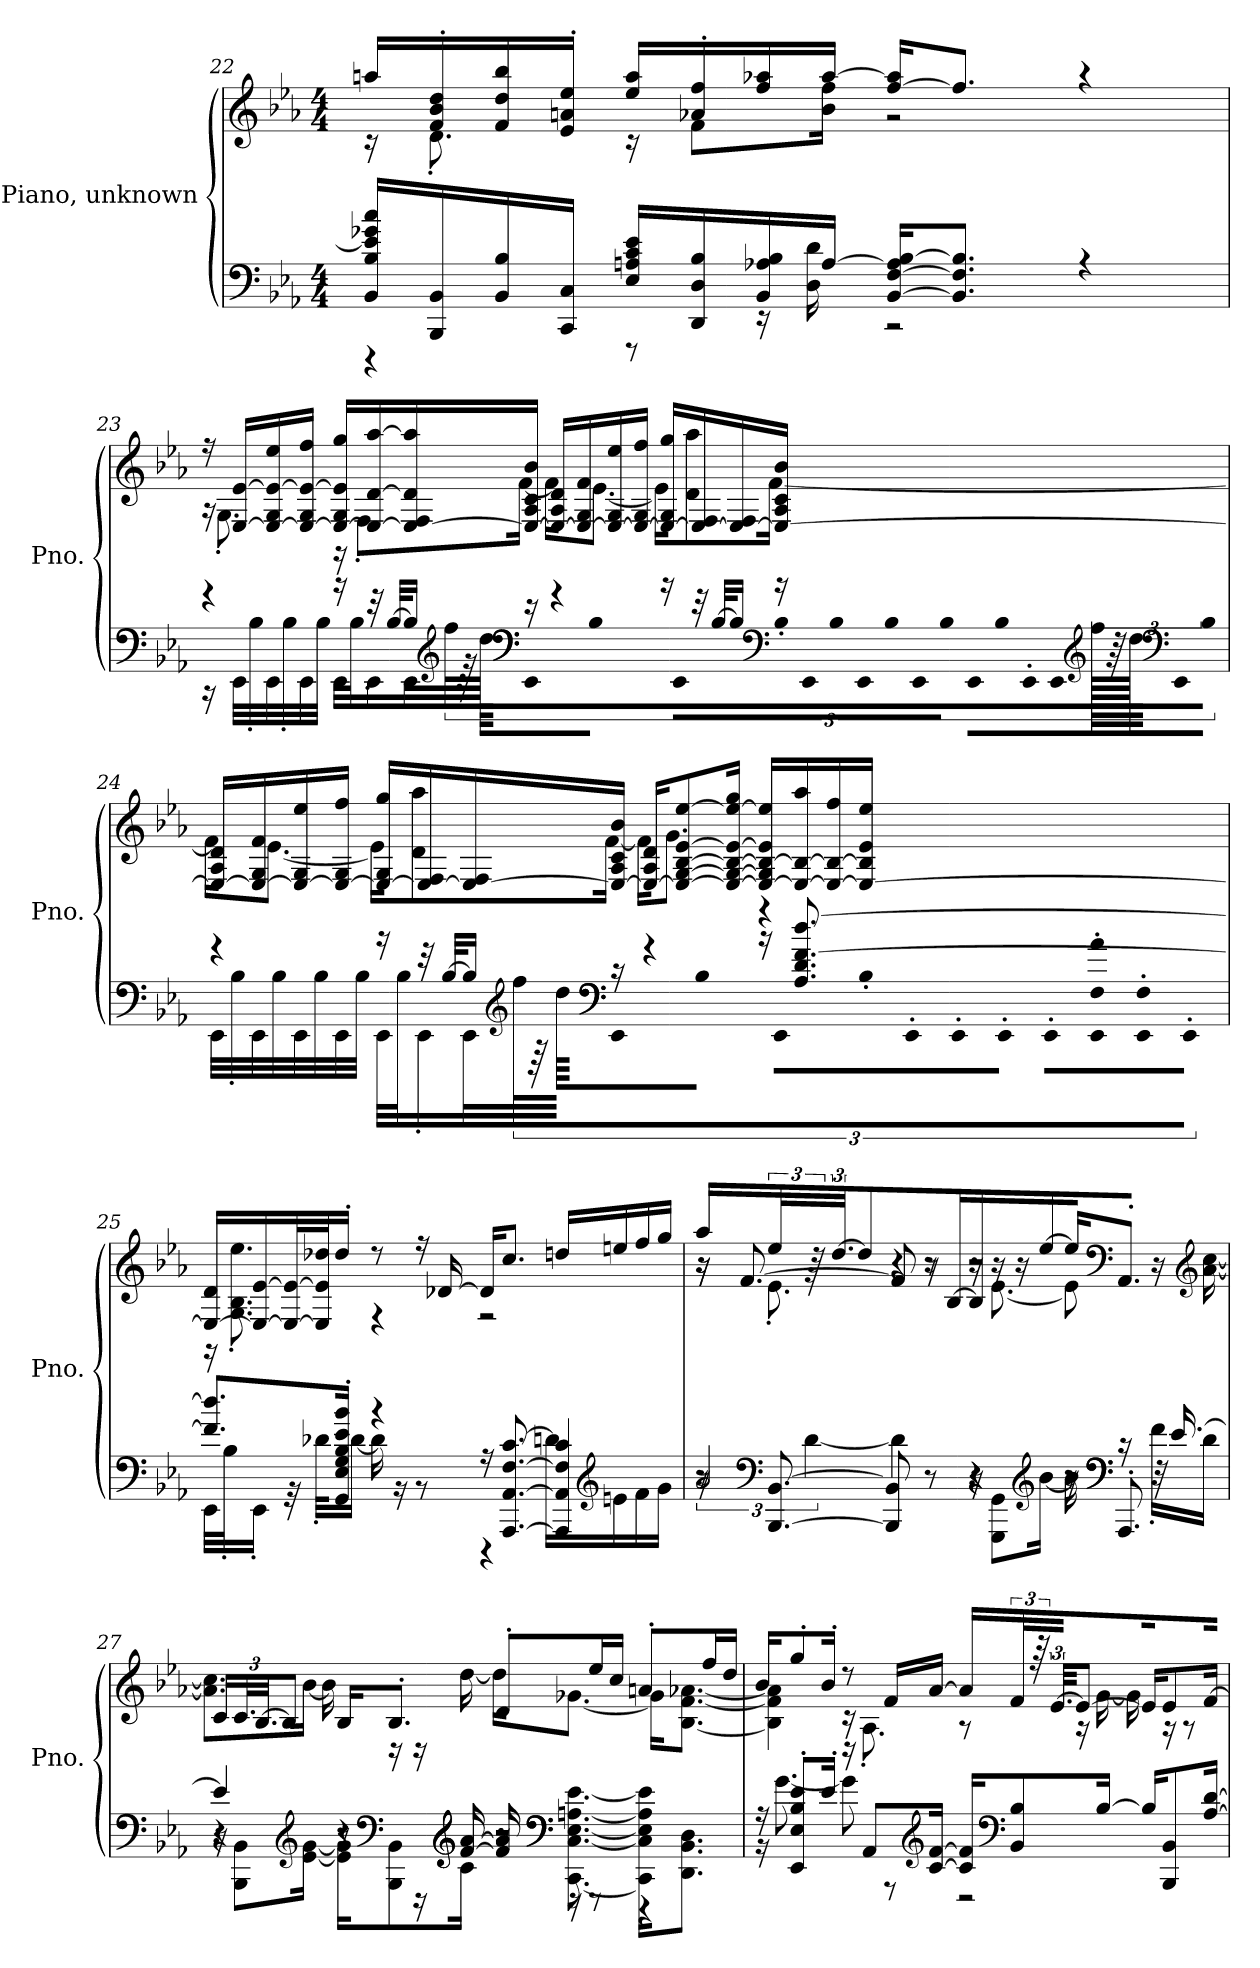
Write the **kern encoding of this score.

**kern	**kern
*part1	*part1
*staff2	*staff1
*I"Piano, unknown	*
*I'Pno.	*
!!LO:PB:g=z
*clefF4	*clefG2
*k[b-e-a-]	*k[b-e-a-]
*M4/4	*M4/4
=22	=22
*^	*^
16BB-/ 16B-/ 16e-/] 16g-X/ 16cc/LL	4r	16aan/LL	16r
16BBB-/ 16BB-/	.	16f/' 16b-/' 16dd/'	8.d'\
16BB-/ 16B-/	.	16f/ 16dd/ 16bb-/	.
16CC/ 16C/JJ	.	16e-/' 16an/' 16ee-/'JJ	.
16E-/ 16An/ 16c/ 16e-/LL	8r	16ee-/ 16aa/LL	16r
16DD/ 16D/ 16B-/	.	16a-X/' 16ff/'	8f\L
16BB-/ 16A-X/ 16B-/	16r	16ff/ 16aa-X/	.
[16A-/JJ	16D\ 16d\	[16aa-/JJ	16b-\ 16ff\Jk
[16BB-/ [16F/ 16A-/] [16B-/KL	2r	[16ff/ 16aa-/]KL	2r
8.BB-/] 8.F/] 8.B-/]J	.	8.ff/J]	.
4r	.	4r	.
!!LO:LB:g=z	!!
=23	=23	=23	=23
4r	16r	16r	16r
.	32EE-\LLL	[16E-/ [16e-/LL	8.G'\
.	32B-'\	.	.
.	32EE-\	16E-/_ 16G/ 16e-/_ 16ee-/	.
.	32B-'\	.	.
.	32EE-\	16E-/_ 16G/ 16e-/_ 16ff/JJ	.
.	32B-\JJJ	.	.
16r	32EE-\LLL	16E-/_ 16G/ 16e-/] 16gg/LL	16r
.	32B-\J	.	.
32r	16EE-'\	16E-/_ [16d/ [16aa-/	8F'\L
[32B-/KLL	.	.	.
16B-/JJ]	32EE-\L	16E-/_ 16F/ 16d/] 16aa-/]	.
*clefG2	*	*	*
.	96ff\JJJk	.	.
.	96r	.	.
.	96dd\KLLL	.	.
*clefF4	*	*	*
16r	32EE-\	16E-/_ 16A-/ 16c/ 16b-/JJ	[16f\Jk
.	32B-\JJJ	.	.
4r	32EE-\LLL	16E-/_ 16A-/ 16d/LL	16f\KL]
.	32B-'\	.	.
.	32EE-\	16E-/_ 16G/ 16f/	[8.e-\J
.	32B-\	.	.
.	32EE-\	16E-/_ 16G/ 16ee-/	.
.	32B-\	.	.
.	32EE-\	16E-/_ 16G/ 16ff/JJ	.
.	32B-\JJJ	.	.
16r	32EE-\LLL	16E-/_ 16G/ 16gg/LL	16e-\KL]
.	32B-\J	.	.
32r	16EE-'\	16E-/_ 16F/	8d\ 8aa-\
[32B-/KLL	.	.	.
16B-/JJ]	32EE-\L	16E-/_ 16F/	.
*clefG2	*	*	*
.	96ff\JJJk	.	.
.	96r	.	.
.	96dd\KLLL	.	.
*clefF4	*	*	*
16r	32EE-\	16E-/_ 16A-/ 16c/ 16b-/JJ	[16f\Jk
.	32B-\JJJ	.	.
!!LO:LB:g=z	!!
=24	=24	=24	=24
4r	32EE-\LLL	16E-/_ 16A-/ 16d/LL	16f\KL]
.	32B-'\	.	.
.	32EE-\	16E-/_ 16G/ 16f/	[8.e-\J
.	32B-\	.	.
.	32EE-\	16E-/_ 16G/ 16ee-/	.
.	32B-\	.	.
.	32EE-\	16E-/_ 16G/ 16ff/JJ	.
.	32B-\JJJ	.	.
16r	32EE-\LLL	16E-/_ 16G/ 16gg/LL	16e-\KL]
.	32B-\J	.	.
32r	16EE-'\	16E-/_ 16F/	8d\ 8aa-\
[32B-/KLL	.	.	.
16B-/JJ]	32EE-\L	16E-/_ 16F/	.
*clefG2	*	*	*
.	96ff\JJJk	.	.
.	96r	.	.
.	96dd\KLLL	.	.
*clefF4	*	*	*
16r	32EE-\	16E-/_ 16A-/ 16c/ 16b-/JJ	[16f\Jk
.	32B-\JJJ	.	.
4r	32EE-\LLL	16E-/_ 16A-/ 16d/KL	16f\KL]
.	32B-'\J	.	.
.	16EE-'\	8E-/_ [8G/ [8B-/ [8e-/ [8ee-/	8.g\J
.	16EE-'\	.	.
.	16EE-'\JJ	16E-/_ 16G/_ 16B-/_ 16e-/_ 16ee-/_ 16gg/Jk	.
16r	16EE-'\LL	16E-/_ 16G/] 16B-/_ 16e-/] 16ee-/]LL	4r
8.A-/ 8.d/ [8.f/ [8.dd/	16EE-\' 16F\' 16a-\'	16E-/_ 16B-/_ 16aa-/	.
.	16EE-\' 16F\'	16E-/_ 16B-/_ 16ff/	.
.	16EE-'\JJ	16E-/_ 16B-/] 16e-/ 16ee-/JJ	.
!!LO:LB:g=z	!!
=25	=25	=25	=25
8.f/] 8.dd/]L	32EE-\LLL	16E-/_ 16d/LL	16r
.	32B-'\J	.	.
.	16EE-'\JJ	16E-/_ [16e-/	8.G\' 8.B-\' 8.ee-\'
.	32r	32E-/_ 32e-/_L	.
.	32d-X'\KLL	32E-/] 32e-/] 32dd-X/J	.
16GG/' 16E-/' 16G/' 16B-/' 16e-/' 16b-/'Jk	[16d-\JJ	16dd-'/JJ	.
4r	16d-\]	8r	4r
.	16r	.	.
.	8r	16r	.
.	.	[16d-X/	.
16r	4r	16d-/KL]	2r
[8.AAA-/ [8.AA-/ [8.F/ [8.c/	.	8.cc/J	.
4AAA-/] 4AA-/] 4F/] 4c/]	16dn\LL	16ddn/LL	.
*clefG2	*	*	*
.	16en\	16een/	.
.	16f\	16ff/	.
.	16g\JJ	16gg/JJ	.
!!LO:LB:g=z
=26	=26	=26	=26
*	*^	*	*^
2a-/	12r	16r	16aa-/LL	16r	16r
*clefF4	*	*	*	*	*
.	.	[8.BBB-/ [8.BB-/	48ee-/JJk	8.e-'\	[8.f/
.	[6d\	.	96r	.	.
.	.	.	[48.dd/	.	.
.	.	.	4dd/]	.	.
.	4d\]	8BBB-/] 8BB-/]	.	4r	8f/]
.	.	8r	16r	.	8r
.	.	.	[16B-/	.	.
4r	16r	4r	16B-/]	16r	2r
.	8GGG\ 8GG\L	.	16r	[8.e-\	.
.	.	.	16r	.	.
*clefG2	*	*	*	*	*
.	[16b-\Jk	.	[16ee-/	.	.
8r	16b-\]	16r	16ee-/KL]	8e-\]	.
*clefF4	*	*	*clefF4	*	*
.	16r	8.AAA-'/	8.AA-'/J	.	.
32r	16f'\LL	.	.	16r	.
[16.e-/	.	.	.	.	.
*	*	*	*clefG2	*	*
.	16d\JJ	.	.	[16a-\ [16cc\	.
*	*	*	*	*v	*v
!!LO:LB:g=z
=27	=27	=27	=27	=27
4e-/]	16r	4r	16c/LL	8.a-\] 8.cc\]L
*	*	*	*Xbrackettup	*
.	8BBB-\ 8BB-\L	.	48.c/L	.
.	.	.	[48.B-/JJ	.
.	.	.	8B-/J]	.
*clefG2	*	*	*	*
.	[16e-\ [16g\Jk	.	.	[16b-\Jk
4r	16e-\] 16g\]KL	8r	16B-/KL	16b-\]
*clefF4	*	*	*	*
.	8BBB-\ 8BB-\	.	8.B-'/J	16r
.	.	16r	.	16r
*clefG2	*	*	*	*
.	16c\Jk	[16f/ [16a-/	.	[16dd\
2r	16r	16f/] 16a-/]	8d'/L	16dd\KL]
*clefF4	*	*	*	*
.	[8.CC\ [8.C\ [8.E-\ [8.An\ [8.e-\	16r	.	[8.g-X\J
.	.	8r	16ee-/L	.
.	.	.	16cc/JJ	.
.	16CC\] 16C\] 16E-\] 16A\] 16e-\]KL	4r	8an'/L	16g-\KL]
.	8.DD\ 8.BB-\ 8.D\J	.	.	[8.B-\ [8.f\ [8.a-X\J
.	.	.	16ff/L	.
.	.	.	16dd/JJ	.
*	*v	*v	*	*
!!LO:PB:g=z	!!
=28	=28	=28	=28
16r	16r	16b-/KL	4B-\] 4f\] 4a-\]
8EE-/' 8E-/' 8B-/' 8e-/'L	[8.g\	8gg'/	.
16e-'/Jk	.	16b-'/Jk	.
16r	8g\]	8r	16r
8AA-/L	.	.	8.A-'\
.	8r	16f/LL	.
*clefG2	*	*	*
[16c/ [16f/Jk	.	[16a-/JJ	.
16c/] 16f/]KL	2r	16a-/LL]	8r
*clefF4	*	*	*
*	*	*brackettup	*
8BB-/ 8B-/	.	48f/JJk	.
.	.	96r	.
.	.	[48.e-/KKL	.
.	.	8e-/J_	16r
[16B-/Jk	.	.	[16g\
16B-/KL]	.	16e-/KL]	16g\]
8BBB-/ 8BB-/	.	8e-/	16r
.	.	.	8r
[16A-/ [16d/Jk	.	[16f/Jk	.
*v	*v	*	*
*	*v	*v
=	=
*-	*-
